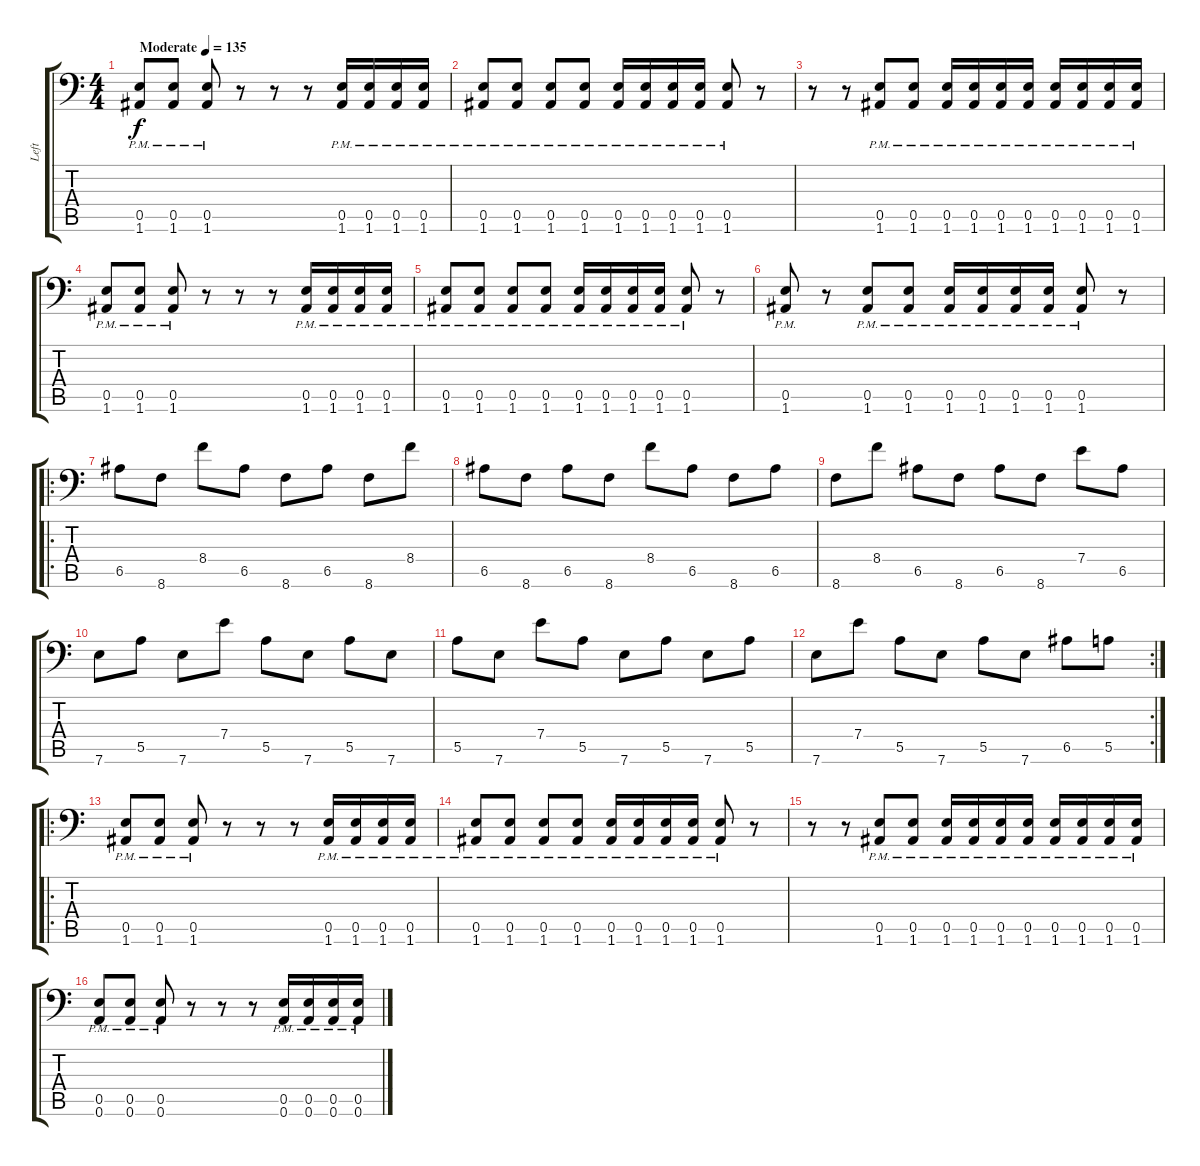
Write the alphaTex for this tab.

\track ("Left" "Left") {instrument overdrivenguitar}
\staff {score tabs}
\tuning (B3 Gb3 D3 A2 E2 A1) {hide}
\ts (4 4)
\tempo (135 "Moderate")
\clef f4
\ks c
(0.5{pm} 1.6{pm}).8{dy f instrument overdrivenguitar} (0.5{pm} 1.6{pm}).8 (0.5{pm} 1.6{pm}).8 r.8 r.8 r.8 (0.5{pm} 1.6{pm}).16 (0.5{pm} 1.6{pm}).16 (0.5{pm} 1.6{pm}).16 (0.5{pm} 1.6{pm}).16 |
(0.5{pm} 1.6{pm}).8 (0.5{pm} 1.6{pm}).8 (0.5{pm} 1.6{pm}).8 (0.5{pm} 1.6{pm}).8 (0.5{pm} 1.6{pm}).16 (0.5{pm} 1.6{pm}).16 (0.5{pm} 1.6{pm}).16 (0.5{pm} 1.6{pm}).16 (0.5{pm} 1.6{pm}).8 r.8 |
r.8 r.8 (0.5{pm} 1.6{pm}).8 (0.5{pm} 1.6{pm}).8 (0.5{pm} 1.6{pm}).16 (0.5{pm} 1.6{pm}).16 (0.5{pm} 1.6{pm}).16 (0.5{pm} 1.6{pm}).16 (0.5{pm} 1.6{pm}).16 (0.5{pm} 1.6{pm}).16 (0.5{pm} 1.6{pm}).16 (0.5{pm} 1.6{pm}).16 |
(0.5{pm} 1.6{pm}).8 (0.5{pm} 1.6{pm}).8 (0.5{pm} 1.6{pm}).8 r.8 r.8 r.8 (0.5{pm} 1.6{pm}).16 (0.5{pm} 1.6{pm}).16 (0.5{pm} 1.6{pm}).16 (0.5{pm} 1.6{pm}).16 |
(0.5{pm} 1.6{pm}).8 (0.5{pm} 1.6{pm}).8 (0.5{pm} 1.6{pm}).8 (0.5{pm} 1.6{pm}).8 (0.5{pm} 1.6{pm}).16 (0.5{pm} 1.6{pm}).16 (0.5{pm} 1.6{pm}).16 (0.5{pm} 1.6{pm}).16 (0.5{pm} 1.6{pm}).8 r.8 |
(0.5{pm} 1.6{pm}).8 r.8 (0.5{pm} 1.6{pm}).8 (0.5{pm} 1.6{pm}).8 (0.5{pm} 1.6{pm}).16 (0.5{pm} 1.6{pm}).16 (0.5{pm} 1.6{pm}).16 (0.5{pm} 1.6{pm}).16 (0.5{pm} 1.6{pm}).8 r.8 |
\ro
6.5.8 8.6.8 8.4.8 6.5.8 8.6.8 6.5.8 8.6.8 8.4.8 |
6.5.8 8.6.8 6.5.8 8.6.8 8.4.8 6.5.8 8.6.8 6.5.8 |
8.6.8 8.4.8 6.5.8 8.6.8 6.5.8 8.6.8 7.4.8 6.5.8 |
7.6.8 5.5.8 7.6.8 7.4.8 5.5.8 7.6.8 5.5.8 7.6.8 |
5.5.8 7.6.8 7.4.8 5.5.8 7.6.8 5.5.8 7.6.8 5.5.8 |
\rc 2
7.6.8 7.4.8 5.5.8 7.6.8 5.5.8 7.6.8 6.5.8 5.5.8 |
\ro
(0.5{pm} 1.6{pm}).8 (0.5{pm} 1.6{pm}).8 (0.5{pm} 1.6{pm}).8 r.8 r.8 r.8 (0.5{pm} 1.6{pm}).16 (0.5{pm} 1.6{pm}).16 (0.5{pm} 1.6{pm}).16 (0.5{pm} 1.6{pm}).16 |
(0.5{pm} 1.6{pm}).8 (0.5{pm} 1.6{pm}).8 (0.5{pm} 1.6{pm}).8 (0.5{pm} 1.6{pm}).8 (0.5{pm} 1.6{pm}).16 (0.5{pm} 1.6{pm}).16 (0.5{pm} 1.6{pm}).16 (0.5{pm} 1.6{pm}).16 (0.5{pm} 1.6{pm}).8 r.8 |
r.8 r.8 (0.5{pm} 1.6{pm}).8 (0.5{pm} 1.6{pm}).8 (0.5{pm} 1.6{pm}).16 (0.5{pm} 1.6{pm}).16 (0.5{pm} 1.6{pm}).16 (0.5{pm} 1.6{pm}).16 (0.5{pm} 1.6{pm}).16 (0.5{pm} 1.6{pm}).16 (0.5{pm} 1.6{pm}).16 (0.5{pm} 1.6{pm}).16 |
(0.5{pm} 0.6{pm}).8 (0.5{pm} 0.6{pm}).8 (0.5{pm} 0.6{pm}).8 r.8 r.8 r.8 (0.5{pm} 0.6{pm}).16 (0.5{pm} 0.6{pm}).16 (0.5{pm} 0.6{pm}).16 (0.5{pm} 0.6{pm}).16
